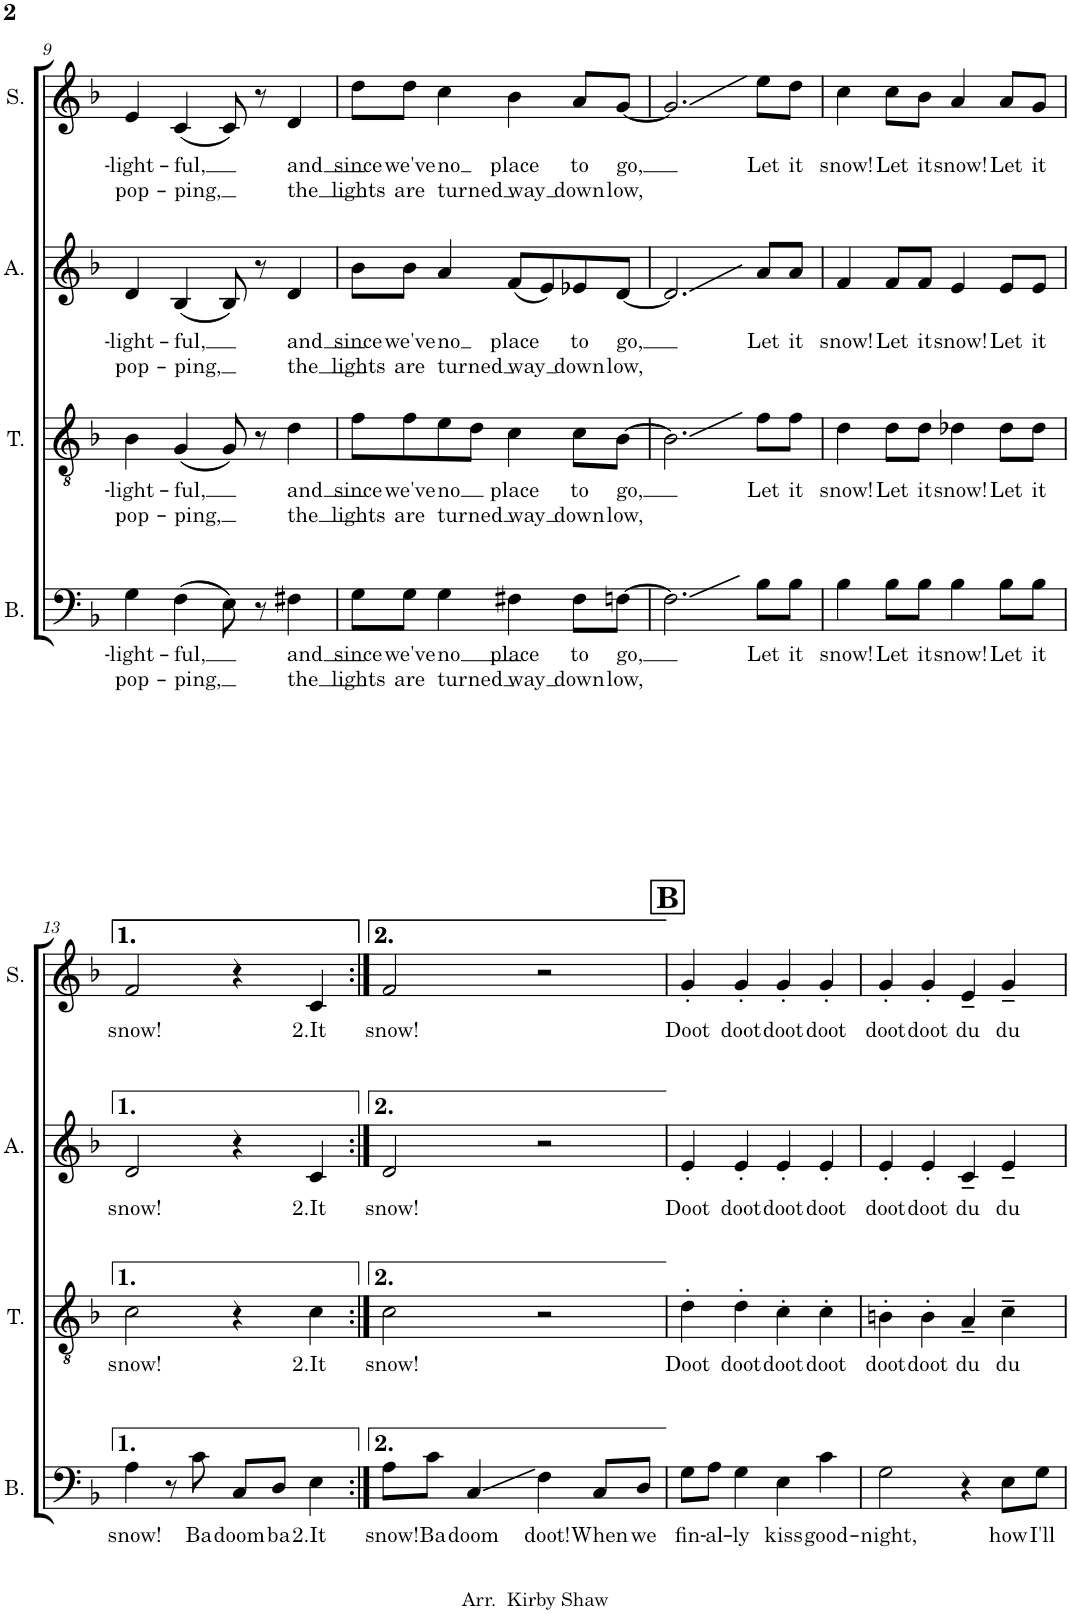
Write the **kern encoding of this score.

**kern	**text	**text	**kern	**text	**text	**kern	**text	**text	**kern	**text	**text
*part4	*part4	*part4	*part3	*part3	*part3	*part2	*part2	*part2	*part1	*part1	*part1
*staff4	*staff4	*staff4	*staff3	*staff3	*staff3	*staff2	*staff2	*staff2	*staff1	*staff1	*staff1
*I"Bass	*	*	*I"Tenor	*	*	*I"Alto	*	*	*I"Soprano	*	*
*I'B.	*	*	*I'T.	*	*	*I'A.	*	*	*I'S.	*	*
!!LO:PB:g=z
*clefF4	*	*	*clefGv2	*	*	*clefG2	*	*	*clefG2	*	*
*k[b-]	*	*	*k[b-]	*	*	*k[b-]	*	*	*k[b-]	*	*
*M4/4	*	*	*M4/4	*	*	*M4/4	*	*	*M4/4	*	*
=9	=9	=9	=9	=9	=9	=9	=9	=9	=9	=9	=9
!	!LO:LY:b	!LO:LY:b	!	!LO:LY:b	!LO:LY:b	!	!LO:LY:b	!LO:LY:b	!	!LO:LY:b	!LO:LY:b
4G\	-light-	pop-	4B-\	-light-	pop-	4d/	-light-	pop-	4e/	-light-	pop-
!	!LO:LY:b	!LO:LY:b	!	!LO:LY:b	!LO:LY:b	!	!LO:LY:b	!LO:LY:b	!	!LO:LY:b	!LO:LY:b
(4F\	-ful,	-ping,	(4G/	-ful,	-ping,	(4B-/	-ful,	-ping,	(4c/	-ful,	-ping,
8E\)	.	.	8G/)	.	.	8B-/)	.	.	8c/)	.	.
8r	.	.	8r	.	.	8r	.	.	8r	.	.
!	!LO:LY:b	!LO:LY:b	!	!LO:LY:b	!LO:LY:b	!	!LO:LY:b	!LO:LY:b	!	!LO:LY:b	!LO:LY:b
4F#X\	and	the	4d\	and	the	4d/	and	the	4d/	and	the
=10	=10	=10	=10	=10	=10	=10	=10	=10	=10	=10	=10
!	!LO:LY:b	!LO:LY:b	!	!LO:LY:b	!LO:LY:b	!	!LO:LY:b	!LO:LY:b	!	!LO:LY:b	!LO:LY:b
8G\L	since	lights	8f\L	since	lights	8b-\L	since	lights	8dd\L	since	lights
!	!LO:LY:b	!LO:LY:b	!	!LO:LY:b	!LO:LY:b	!	!LO:LY:b	!LO:LY:b	!	!LO:LY:b	!LO:LY:b
8G\J	we've	are	8f\	we've	are	8b-\J	we've	are	8dd\J	we've	are
!	!LO:LY:b	!LO:LY:b	!	!LO:LY:b	!LO:LY:b	!	!LO:LY:b	!LO:LY:b	!	!LO:LY:b	!LO:LY:b
4G\	no	turned	8e\	no	turned	4a/	no	turned	4cc\	no	turned
.	.	.	8d\J	.	.	.	.	.	.	.	.
!	!LO:LY:b	!LO:LY:b	!	!LO:LY:b	!LO:LY:b	!	!LO:LY:b	!LO:LY:b	!	!LO:LY:b	!LO:LY:b
4F#X\	place	way	4c\	place	way	(8f/L	place	way	4b-\	place	way
.	.	.	.	.	.	8e/)	.	.	.	.	.
!	!LO:LY:b	!LO:LY:b	!	!LO:LY:b	!LO:LY:b	!	!LO:LY:b	!LO:LY:b	!	!LO:LY:b	!LO:LY:b
8F#\L	to	down	8c\L	to	down	8e-X/	to	down	8a/L	to	down
!	!LO:LY:b	!LO:LY:b	!	!LO:LY:b	!LO:LY:b	!	!LO:LY:b	!LO:LY:b	!	!LO:LY:b	!LO:LY:b
[8Fn\J	go,	low,	[8B-\J	go,	low,	[8d/J	go,	low,	[8g/J	go,	low,
=11	=11	=11	=11	=11	=11	=11	=11	=11	=11	=11	=11
2.F\]	.	.	2.B-\]	.	.	2.d/]	.	.	2.g/]	.	.
!	!LO:LY:b	!	!	!LO:LY:b	!	!	!LO:LY:b	!	!	!LO:LY:b	!
8B-\L	Let	.	8f\L	Let	.	8a/L	Let	.	8ee\L	Let	.
!	!LO:LY:b	!	!	!LO:LY:b	!	!	!LO:LY:b	!	!	!LO:LY:b	!
8B-\J	it	.	8f\J	it	.	8a/J	it	.	8dd\J	it	.
=12	=12	=12	=12	=12	=12	=12	=12	=12	=12	=12	=12
!	!LO:LY:b	!	!	!LO:LY:b	!	!	!LO:LY:b	!	!	!LO:LY:b	!
4B-\	snow!	.	4d\	snow!	.	4f/	snow!	.	4cc\	snow!	.
!	!LO:LY:b	!	!	!LO:LY:b	!	!	!LO:LY:b	!	!	!LO:LY:b	!
8B-\L	Let	.	8d\L	Let	.	8f/L	Let	.	8cc\L	Let	.
!	!LO:LY:b	!	!	!LO:LY:b	!	!	!LO:LY:b	!	!	!LO:LY:b	!
8B-\J	it	.	8d\J	it	.	8f/J	it	.	8b-\J	it	.
!	!LO:LY:b	!	!	!LO:LY:b	!	!	!LO:LY:b	!	!	!LO:LY:b	!
4B-\	snow!	.	4d-X\	snow!	.	4e/	snow!	.	4a/	snow!	.
!	!LO:LY:b	!	!	!LO:LY:b	!	!	!LO:LY:b	!	!	!LO:LY:b	!
8B-\L	Let	.	8d-\L	Let	.	8e/L	Let	.	8a/L	Let	.
!	!LO:LY:b	!	!	!LO:LY:b	!	!	!LO:LY:b	!	!	!LO:LY:b	!
8B-\J	it	.	8d-\J	it	.	8e/J	it	.	8g/J	it	.
!!LO:LB:g=z
=13	=13	=13	=13	=13	=13	=13	=13	=13	=13	=13	=13
!	!LO:LY:b	!	!	!LO:LY:b	!	!	!LO:LY:b	!	!	!LO:LY:b	!
4A\	snow!	.	2c\	snow!	.	2d/	snow!	.	2f/	snow!	.
8r	.	.	.	.	.	.	.	.	.	.	.
!	!LO:LY:b	!	!	!	!	!	!	!	!	!	!
8c\	Ba	.	.	.	.	.	.	.	.	.	.
!	!LO:LY:b	!	!	!	!	!	!	!	!	!	!
8C/L	doom	.	4r	.	.	4r	.	.	4r	.	.
!	!LO:LY:b	!	!	!	!	!	!	!	!	!	!
8D/J	ba	.	.	.	.	.	.	.	.	.	.
!	!LO:LY:b	!	!	!LO:LY:b	!	!	!LO:LY:b	!	!	!LO:LY:b	!
4E\	2.It	.	4c\	2.It	.	4c/	2.It	.	4c/	2.It	.
=14:|!	=14:|!	=14:|!	=14:|!	=14:|!	=14:|!	=14:|!	=14:|!	=14:|!	=14:|!	=14:|!	=14:|!
!	!LO:LY:b	!	!	!LO:LY:b	!	!	!LO:LY:b	!	!	!LO:LY:b	!
8A\L	snow!	.	2c\	snow!	.	2d/	snow!	.	2f/	snow!	.
!	!LO:LY:b	!	!	!	!	!	!	!	!	!	!
8c\J	Ba	.	.	.	.	.	.	.	.	.	.
!	!LO:LY:b	!	!	!	!	!	!	!	!	!	!
4C/	doom	.	.	.	.	.	.	.	.	.	.
!	!LO:LY:b	!	!	!	!	!	!	!	!	!	!
4F\	doot!	.	2r	.	.	2r	.	.	2r	.	.
!	!LO:LY:b	!	!	!	!	!	!	!	!	!	!
8C/L	When	.	.	.	.	.	.	.	.	.	.
!	!LO:LY:b	!	!	!	!	!	!	!	!	!	!
8D/J	we	.	.	.	.	.	.	.	.	.	.
!!LO:REH:place=s1:a:B:cj:fs=14:t=B
=15	=15	=15	=15	=15	=15	=15	=15	=15	=15	=15	=15
!	!LO:LY:b	!	!	!LO:LY:b	!	!	!LO:LY:b	!	!	!LO:LY:b	!
8G\L	fin-	.	4d'\	Doot	.	4e'/	Doot	.	4g'/	Doot	.
!	!LO:LY:b	!	!	!	!	!	!	!	!	!	!
8A\J	-al-	.	.	.	.	.	.	.	.	.	.
!	!LO:LY:b	!	!	!LO:LY:b	!	!	!LO:LY:b	!	!	!LO:LY:b	!
4G\	-ly	.	4d'\	doot	.	4e'/	doot	.	4g'/	doot	.
!	!LO:LY:b	!	!	!LO:LY:b	!	!	!LO:LY:b	!	!	!LO:LY:b	!
4E\	kiss	.	4c'\	doot	.	4e'/	doot	.	4g'/	doot	.
!	!LO:LY:b	!	!	!LO:LY:b	!	!	!LO:LY:b	!	!	!LO:LY:b	!
4c\	good-	.	4c'\	doot	.	4e'/	doot	.	4g'/	doot	.
=16	=16	=16	=16	=16	=16	=16	=16	=16	=16	=16	=16
!	!LO:LY:b	!	!	!LO:LY:b	!	!	!LO:LY:b	!	!	!LO:LY:b	!
2G\	-night,	.	4Bn'\	doot	.	4e'/	doot	.	4g'/	doot	.
!	!	!	!	!LO:LY:b	!	!	!LO:LY:b	!	!	!LO:LY:b	!
.	.	.	4B'\	doot	.	4e'/	doot	.	4g'/	doot	.
!	!	!	!	!LO:LY:b	!	!	!LO:LY:b	!	!	!LO:LY:b	!
4r	.	.	4A~/	du	.	4c~/	du	.	4e~/	du	.
!	!LO:LY:b	!	!	!LO:LY:b	!	!	!LO:LY:b	!	!	!LO:LY:b	!
8E\L	how	.	4c~\	du	.	4e~/	du	.	4g~/	du	.
!	!LO:LY:b	!	!	!	!	!	!	!	!	!	!
8G\J	I'll	.	.	.	.	.	.	.	.	.	.
=	=	=	=	=	=	=	=	=	=	=	=
*-	*-	*-	*-	*-	*-	*-	*-	*-	*-	*-	*-
